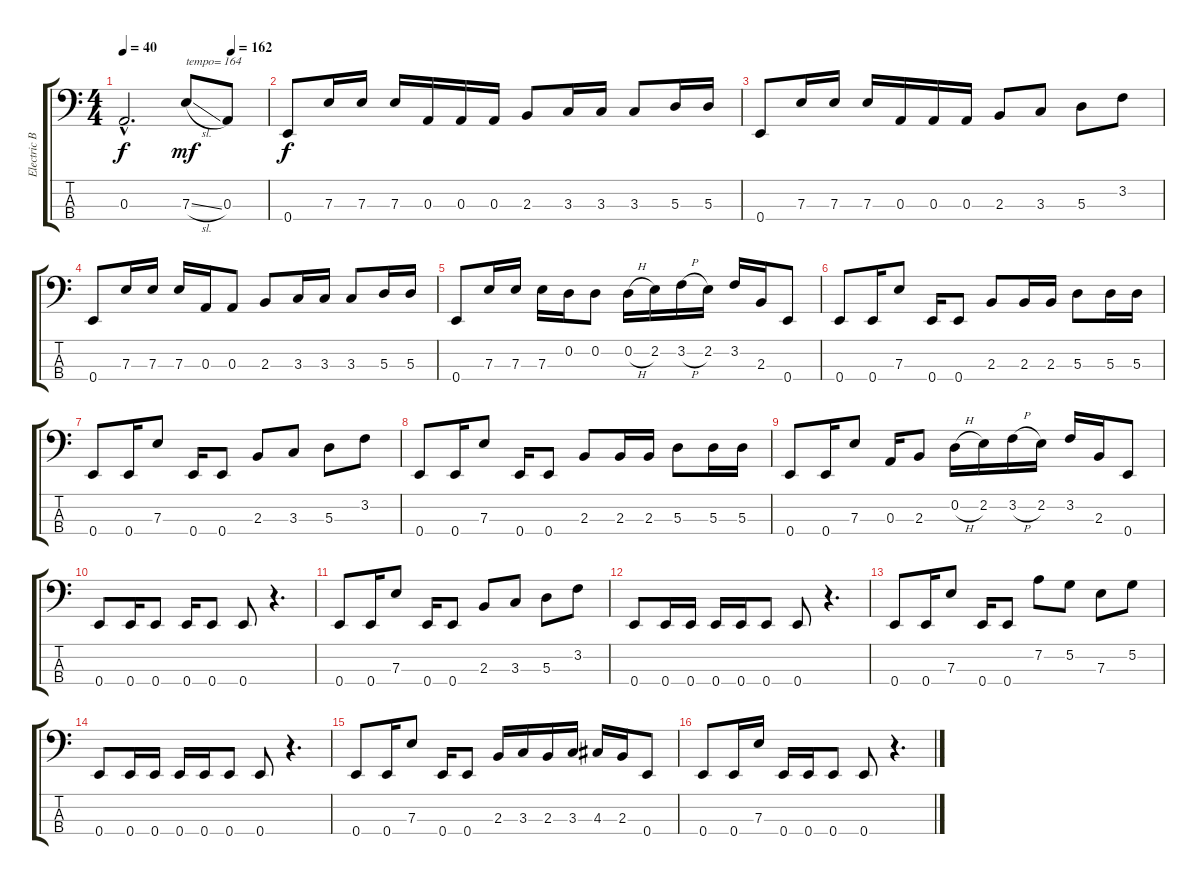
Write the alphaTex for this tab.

\track ("Electric Bass (Jason Newsted)" "Electric B") {instrument electricbasspick}
\staff {score tabs}
\tuning (G2 D2 A1 E1) {hide}
\ts (4 4)
\tempo 40
\tempo (162 0.75)
\clef f4
\ks c
0.3{hac t}.2{d dy f} 7.3{sl}.8{txt "tempo= 164" dy mf} 0.3.8 |
0.4.8{dy f} 7.3.16 7.3.16 7.3.16 0.3.16 0.3.16 0.3.16 2.3.8 3.3.16 3.3.16 3.3.8 5.3.16 5.3.16 |
0.4.8 7.3.16 7.3.16 7.3.16 0.3.16 0.3.16 0.3.16 2.3.8 3.3.8 5.3.8 3.2.8 |
0.4.8 7.3.16 7.3.16 7.3.16 0.3.16 0.3.8 2.3.8 3.3.16 3.3.16 3.3.8 5.3.16 5.3.16 |
0.4.8 7.3.16 7.3.16 7.3.16 0.2.16 0.2.8 0.2{h}.16 2.2.16 3.2{h}.16 2.2.16 3.2.16 2.3.16 0.4.8 |
0.4.8 0.4.16 7.3.8 0.4.16 0.4.8 2.3.8 2.3.16 2.3.16 5.3.8 5.3.16 5.3.16 |
0.4.8 0.4.16 7.3.8 0.4.16 0.4.8 2.3.8 3.3.8 5.3.8 3.2.8 |
0.4.8 0.4.16 7.3.8 0.4.16 0.4.8 2.3.8 2.3.16 2.3.16 5.3.8 5.3.16 5.3.16 |
0.4.8 0.4.16 7.3.8 0.3.16 2.3.8 0.2{h}.16 2.2.16 3.2{h}.16 2.2.16 3.2.16 2.3.16 0.4.8 |
0.4.8 0.4.16 0.4.8 0.4.16 0.4.8 0.4.8 r.4{d} |
0.4.8 0.4.16 7.3.8 0.4.16 0.4.8 2.3.8 3.3.8 5.3.8 3.2.8 |
0.4.8 0.4.16 0.4.16 0.4.16 0.4.16 0.4.8 0.4.8 r.4{d} |
0.4.8 0.4.16 7.3.8 0.4.16 0.4.8 7.2.8 5.2.8 7.3.8 5.2.8 |
0.4.8 0.4.16 0.4.16 0.4.16 0.4.16 0.4.8 0.4.8 r.4{d} |
0.4.8 0.4.16 7.3.8 0.4.16 0.4.8 2.3.16 3.3.16 2.3.16 3.3.16 4.3.16 2.3.16 0.4.8 |
0.4.8 0.4.16 7.3.16 0.4.16 0.4.16 0.4.8 0.4.8 r.4{d}
